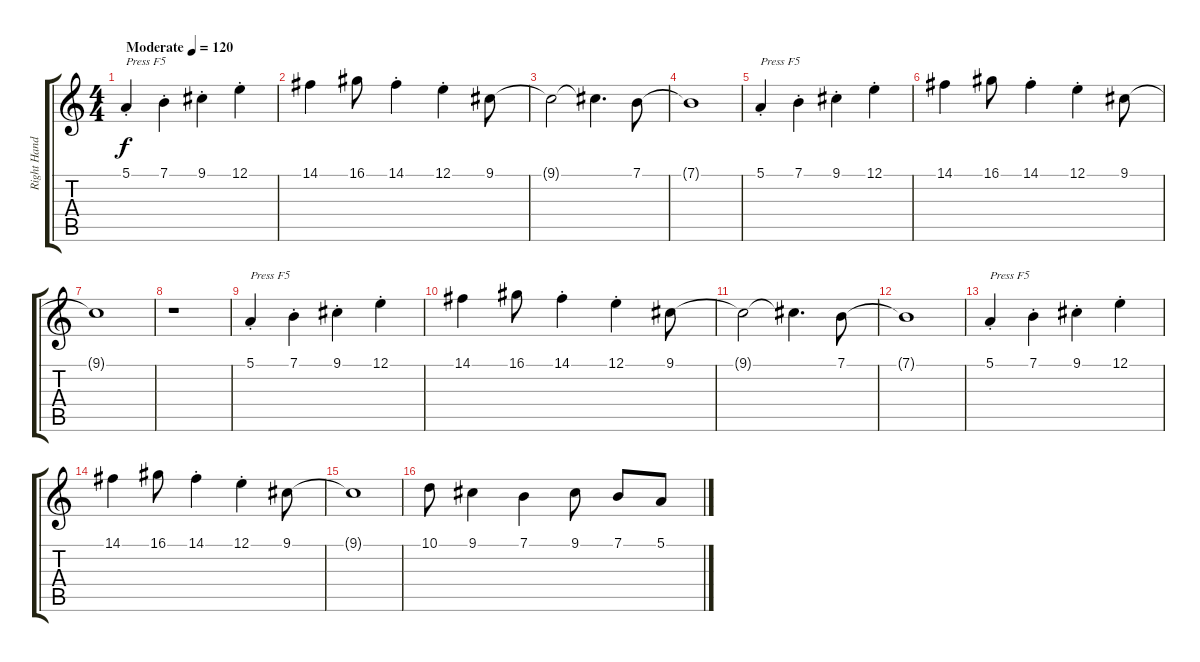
\track ("Right Hand Keyboard (Guitar)" "Right Hand") {instrument tangoaccordion}
\staff {score tabs}
\tuning (E4 B3 G3 D3 A2 E2) {hide}
\ts (4 4)
\tempo (120 "Moderate")
\clef g2
\ks c
5.1{st}.4{txt "Press F5" dy f instrument tangoaccordion} 7.1{st}.4 9.1{st}.4 12.1{st}.4 |
14.1.4 16.1.8 14.1{st}.4 12.1{st}.4 9.1.8 |
9.1{t}.2 9.1{t}.4{d} 7.1.8 |
7.1{t}.1 |
5.1{st}.4{txt "Press F5"} 7.1{st}.4 9.1{st}.4 12.1{st}.4 |
14.1.4 16.1.8 14.1{st}.4 12.1{st}.4 9.1.8 |
9.1{t}.1 |
r.1 |
5.1{st}.4{txt "Press F5"} 7.1{st}.4 9.1{st}.4 12.1{st}.4 |
14.1.4 16.1.8 14.1{st}.4 12.1{st}.4 9.1.8 |
9.1{t}.2 9.1{t}.4{d} 7.1.8 |
7.1{t}.1 |
5.1{st}.4{txt "Press F5"} 7.1{st}.4 9.1{st}.4 12.1{st}.4 |
14.1.4 16.1.8 14.1{st}.4 12.1{st}.4 9.1.8 |
9.1{t}.1 |
10.1.8 9.1.4 7.1.4 9.1.8 7.1.8 5.1.8
